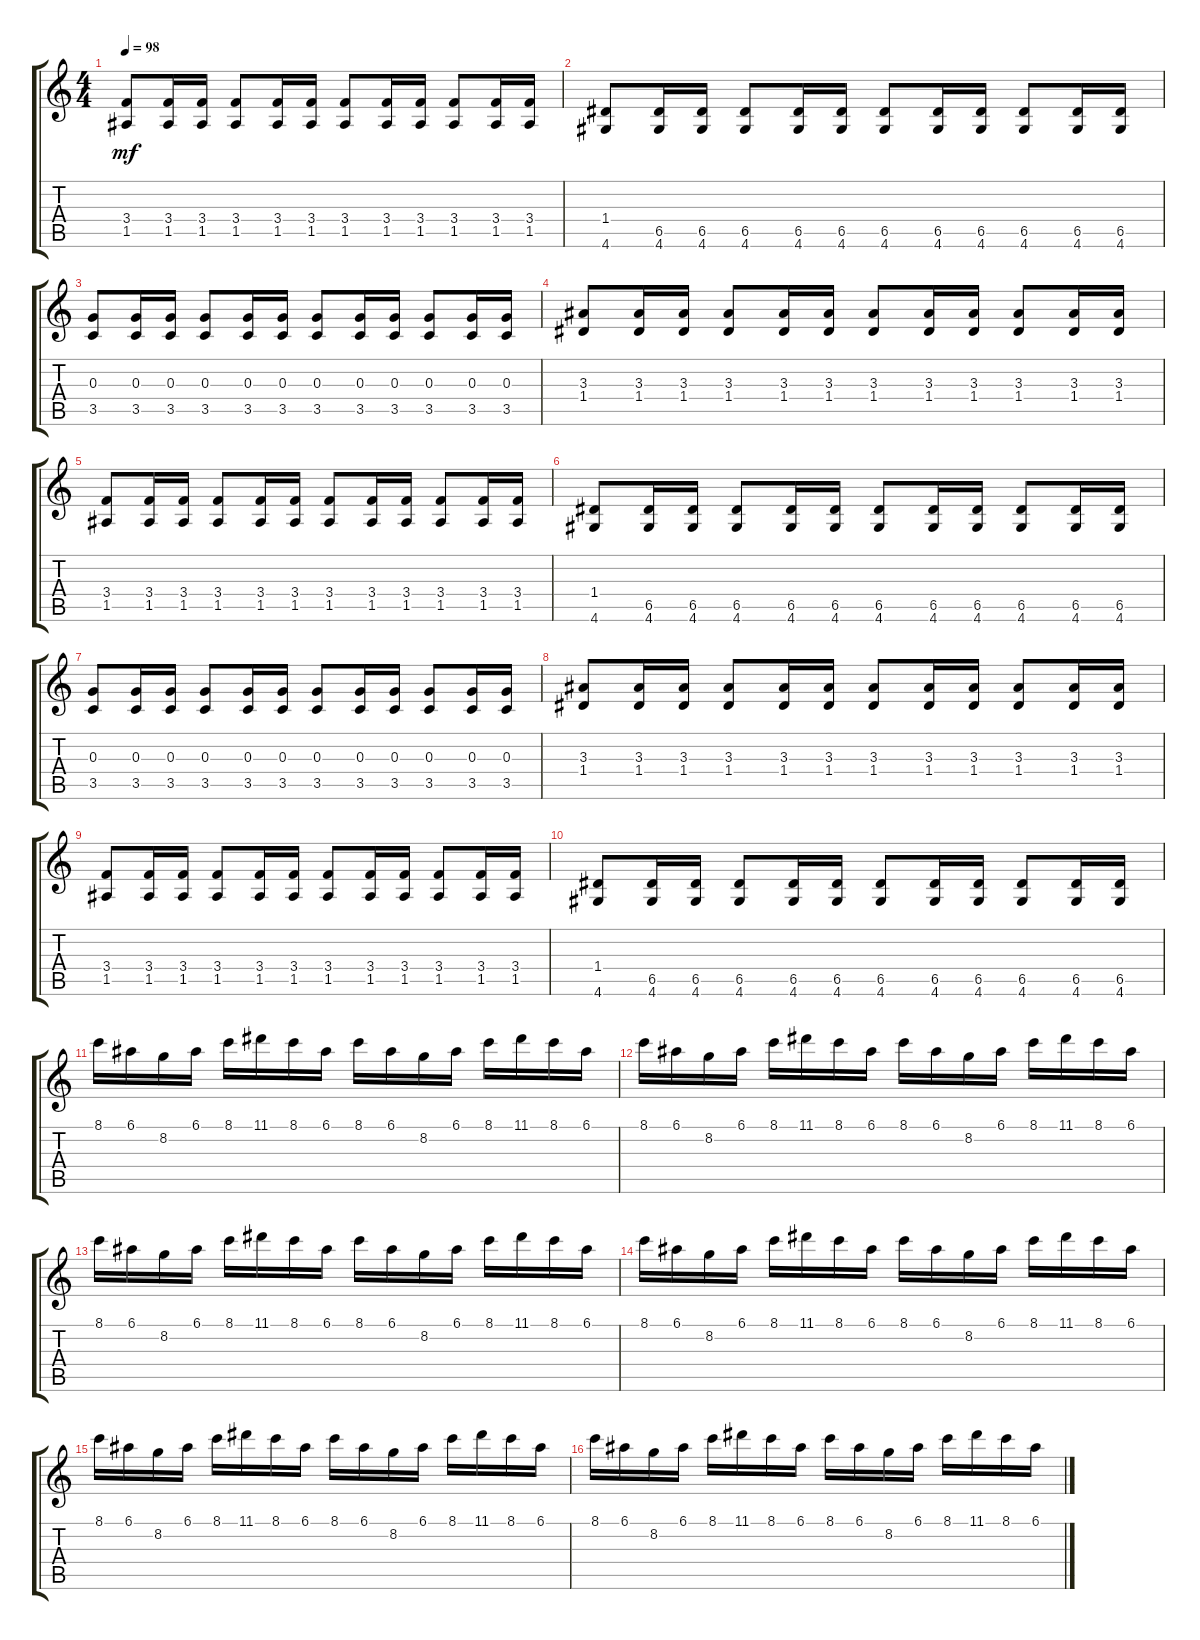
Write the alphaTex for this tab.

\track "" {instrument distortionguitar}
\staff {score tabs}
\tuning (E4 B3 G3 D3 A2 E2) {hide}
\ts (4 4)
\tempo 98
\clef g2
\ks c
(3.4 1.5).8{dy mf} (3.4 1.5).16 (3.4 1.5).16 (3.4 1.5).8 (3.4 1.5).16 (3.4 1.5).16 (3.4 1.5).8 (3.4 1.5).16 (3.4 1.5).16 (3.4 1.5).8 (3.4 1.5).16 (3.4 1.5).16 |
(1.4 4.6).8 (6.5 4.6).16 (6.5 4.6).16 (6.5 4.6).8 (6.5 4.6).16 (6.5 4.6).16 (6.5 4.6).8 (6.5 4.6).16 (6.5 4.6).16 (6.5 4.6).8 (6.5 4.6).16 (6.5 4.6).16 |
(0.3 3.5).8 (0.3 3.5).16 (0.3 3.5).16 (0.3 3.5).8 (0.3 3.5).16 (0.3 3.5).16 (0.3 3.5).8 (0.3 3.5).16 (0.3 3.5).16 (0.3 3.5).8 (0.3 3.5).16 (0.3 3.5).16 |
(3.3 1.4).8 (3.3 1.4).16 (3.3 1.4).16 (3.3 1.4).8 (3.3 1.4).16 (3.3 1.4).16 (3.3 1.4).8 (3.3 1.4).16 (3.3 1.4).16 (3.3 1.4).8 (3.3 1.4).16 (3.3 1.4).16 |
(3.4 1.5).8 (3.4 1.5).16 (3.4 1.5).16 (3.4 1.5).8 (3.4 1.5).16 (3.4 1.5).16 (3.4 1.5).8 (3.4 1.5).16 (3.4 1.5).16 (3.4 1.5).8 (3.4 1.5).16 (3.4 1.5).16 |
(1.4 4.6).8 (6.5 4.6).16 (6.5 4.6).16 (6.5 4.6).8 (6.5 4.6).16 (6.5 4.6).16 (6.5 4.6).8 (6.5 4.6).16 (6.5 4.6).16 (6.5 4.6).8 (6.5 4.6).16 (6.5 4.6).16 |
(0.3 3.5).8 (0.3 3.5).16 (0.3 3.5).16 (0.3 3.5).8 (0.3 3.5).16 (0.3 3.5).16 (0.3 3.5).8 (0.3 3.5).16 (0.3 3.5).16 (0.3 3.5).8 (0.3 3.5).16 (0.3 3.5).16 |
(3.3 1.4).8 (3.3 1.4).16 (3.3 1.4).16 (3.3 1.4).8 (3.3 1.4).16 (3.3 1.4).16 (3.3 1.4).8 (3.3 1.4).16 (3.3 1.4).16 (3.3 1.4).8 (3.3 1.4).16 (3.3 1.4).16 |
(3.4 1.5).8 (3.4 1.5).16 (3.4 1.5).16 (3.4 1.5).8 (3.4 1.5).16 (3.4 1.5).16 (3.4 1.5).8 (3.4 1.5).16 (3.4 1.5).16 (3.4 1.5).8 (3.4 1.5).16 (3.4 1.5).16 |
(1.4 4.6).8 (6.5 4.6).16 (6.5 4.6).16 (6.5 4.6).8 (6.5 4.6).16 (6.5 4.6).16 (6.5 4.6).8 (6.5 4.6).16 (6.5 4.6).16 (6.5 4.6).8 (6.5 4.6).16 (6.5 4.6).16 |
8.1.16 6.1.16 8.2.16 6.1.16 8.1.16 11.1.16 8.1.16 6.1.16 8.1.16 6.1.16 8.2.16 6.1.16 8.1.16 11.1.16 8.1.16 6.1.16 |
8.1.16 6.1.16 8.2.16 6.1.16 8.1.16 11.1.16 8.1.16 6.1.16 8.1.16 6.1.16 8.2.16 6.1.16 8.1.16 11.1.16 8.1.16 6.1.16 |
8.1.16 6.1.16 8.2.16 6.1.16 8.1.16 11.1.16 8.1.16 6.1.16 8.1.16 6.1.16 8.2.16 6.1.16 8.1.16 11.1.16 8.1.16 6.1.16 |
8.1.16 6.1.16 8.2.16 6.1.16 8.1.16 11.1.16 8.1.16 6.1.16 8.1.16 6.1.16 8.2.16 6.1.16 8.1.16 11.1.16 8.1.16 6.1.16 |
8.1.16 6.1.16 8.2.16 6.1.16 8.1.16 11.1.16 8.1.16 6.1.16 8.1.16 6.1.16 8.2.16 6.1.16 8.1.16 11.1.16 8.1.16 6.1.16 |
8.1.16 6.1.16 8.2.16 6.1.16 8.1.16 11.1.16 8.1.16 6.1.16 8.1.16 6.1.16 8.2.16 6.1.16 8.1.16 11.1.16 8.1.16 6.1.16
